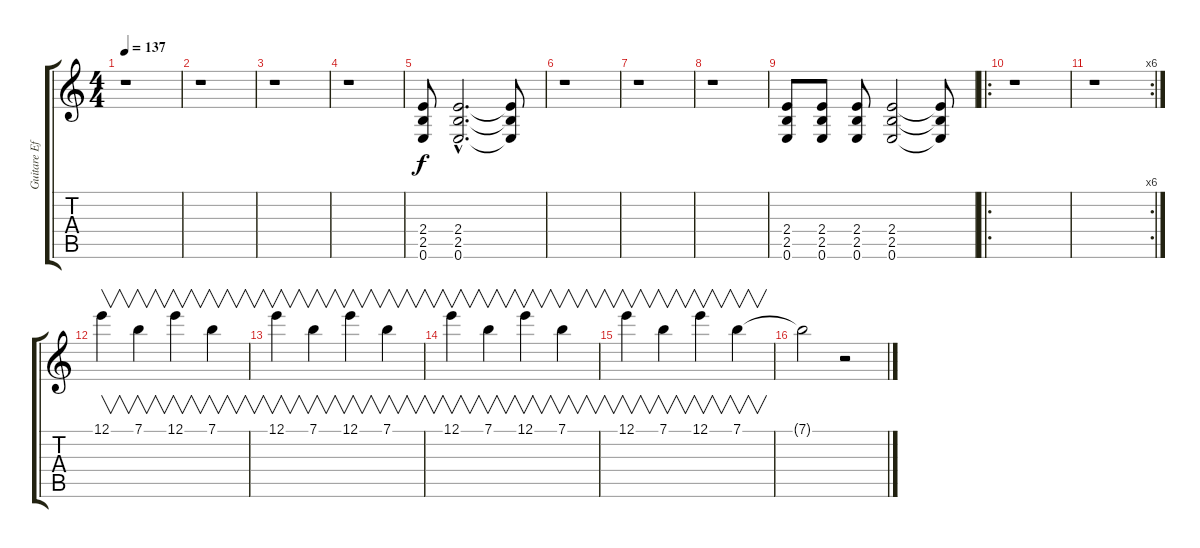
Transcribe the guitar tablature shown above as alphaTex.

\track ("Guitare Effets" "Guitare Ef") {instrument distortionguitar}
\staff {score tabs}
\tuning (E4 B3 G3 D3 A2 E2) {hide}
\ts (4 4)
\tempo 137
\clef g2
\ks c
r.1{dy f} |
r.1 |
r.1 |
r.1 |
(2.4 2.5 0.6).8 (2.4{hac} 2.5{hac} 0.6{hac}).2{d} (2.4{t} 2.5{t} 0.6{t}).8 |
r.1 |
r.1 |
r.1 |
(2.4 2.5 0.6).8 (2.4 2.5 0.6).8 (2.4 2.5 0.6).8 (2.4 2.5 0.6).2 (2.4{t} 2.5{t} 0.6{t}).8 |
\ro
r.1 |
\rc 6
r.1 |
12.1.4{v} 7.1.4{v} 12.1.4{v} 7.1.4{v} |
12.1.4{v} 7.1.4{v} 12.1.4{v} 7.1.4{v} |
12.1.4{v} 7.1.4{v} 12.1.4{v} 7.1.4{v} |
12.1.4{v} 7.1.4{v} 12.1.4{v} 7.1.4{v} |
7.1{t}.2 r.2
